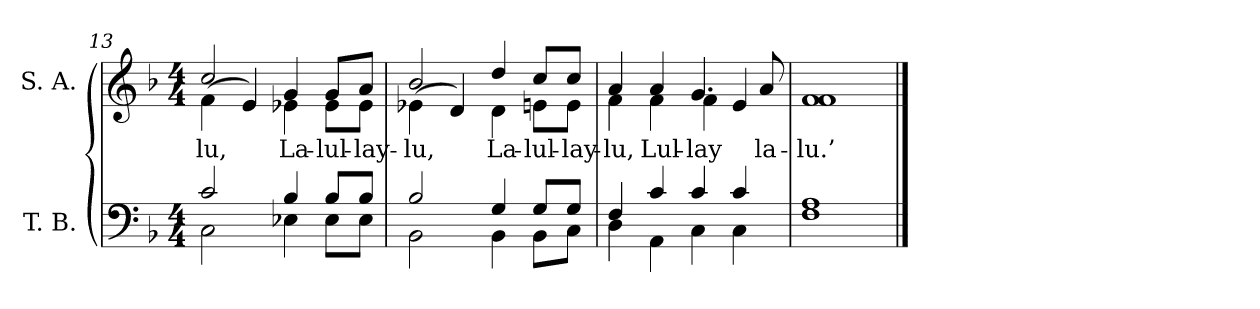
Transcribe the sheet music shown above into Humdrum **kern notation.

**kern	**kern	**text
*part2	*part1	*part1
*staff2	*staff1	*staff1
*I"T. B.	*I"S. A.	*
*clefF4	*clefG2	*
*k[b-]	*k[b-]	*
*F:	*F:	*
*M4/4	*M4/4	*
=13	=13	=13
*^	*	*
!	!	!	!LO:LY:b:color=#000000
*	*	*^	*
2ci/	2Ci\	2cci/	(4fi\	-lu,
.	.	.	4ei/)	.
!	!	!	!	!LO:LY:b:color=#000000
4B-i/	4E-Xi\	4gi/	4e-Xi\	La-
!	!	!	!	!LO:LY:b:color=#000000
8B-i/L	8E-i\L	8gi/L	8e-i\L	-lul-
!	!	!	!	!LO:LY:b:color=#000000
8B-i/J	8E-i\J	8ai/J	8e-i\J	-lay-
=14	=14	=14	=14	=14
!	!	!	!	!LO:LY:b:color=#000000
2B-i/	2BB-i\	2b-i/	(4e-Xi\	-lu,
.	.	.	4di/)	.
!	!	!	!	!LO:LY:b:color=#000000
4Gi/	4BB-i\	4ddi/	4di\	La-
!	!	!	!	!LO:LY:b:color=#000000
8Gi/L	8BB-i\L	8cci/L	8eni\L	-lul-
!	!	!	!	!LO:LY:b:color=#000000
8Gi/J	8Ci\J	8cci/J	8ei\J	-lay-
=15	=15	=15	=15	=15
!	!	!	!	!LO:LY:b:color=#000000
4Fi/	4Di\	4ai/	4fi\	-lu,
!	!	!	!	!LO:LY:b:color=#000000
4ci/	4AAi\	4ai/	4fi\	Lul-
!	!	!	!	!LO:LY:b:color=#000000
4ci/	4Ci\	4.gi/	4fi\	-lay
4ci/	4Ci\	.	4ei/	.
!	!	!	!	!LO:LY:b:color=#000000
.	.	8ai/	.	la-
*v	*v	*	*	*
*	*v	*v	*
=16	=16	=16
!	!	!LO:LY:b:color=#000000
1Fi 1Ai	1fi 1fi	-lu.’
==	==	==
*-	*-	*-
